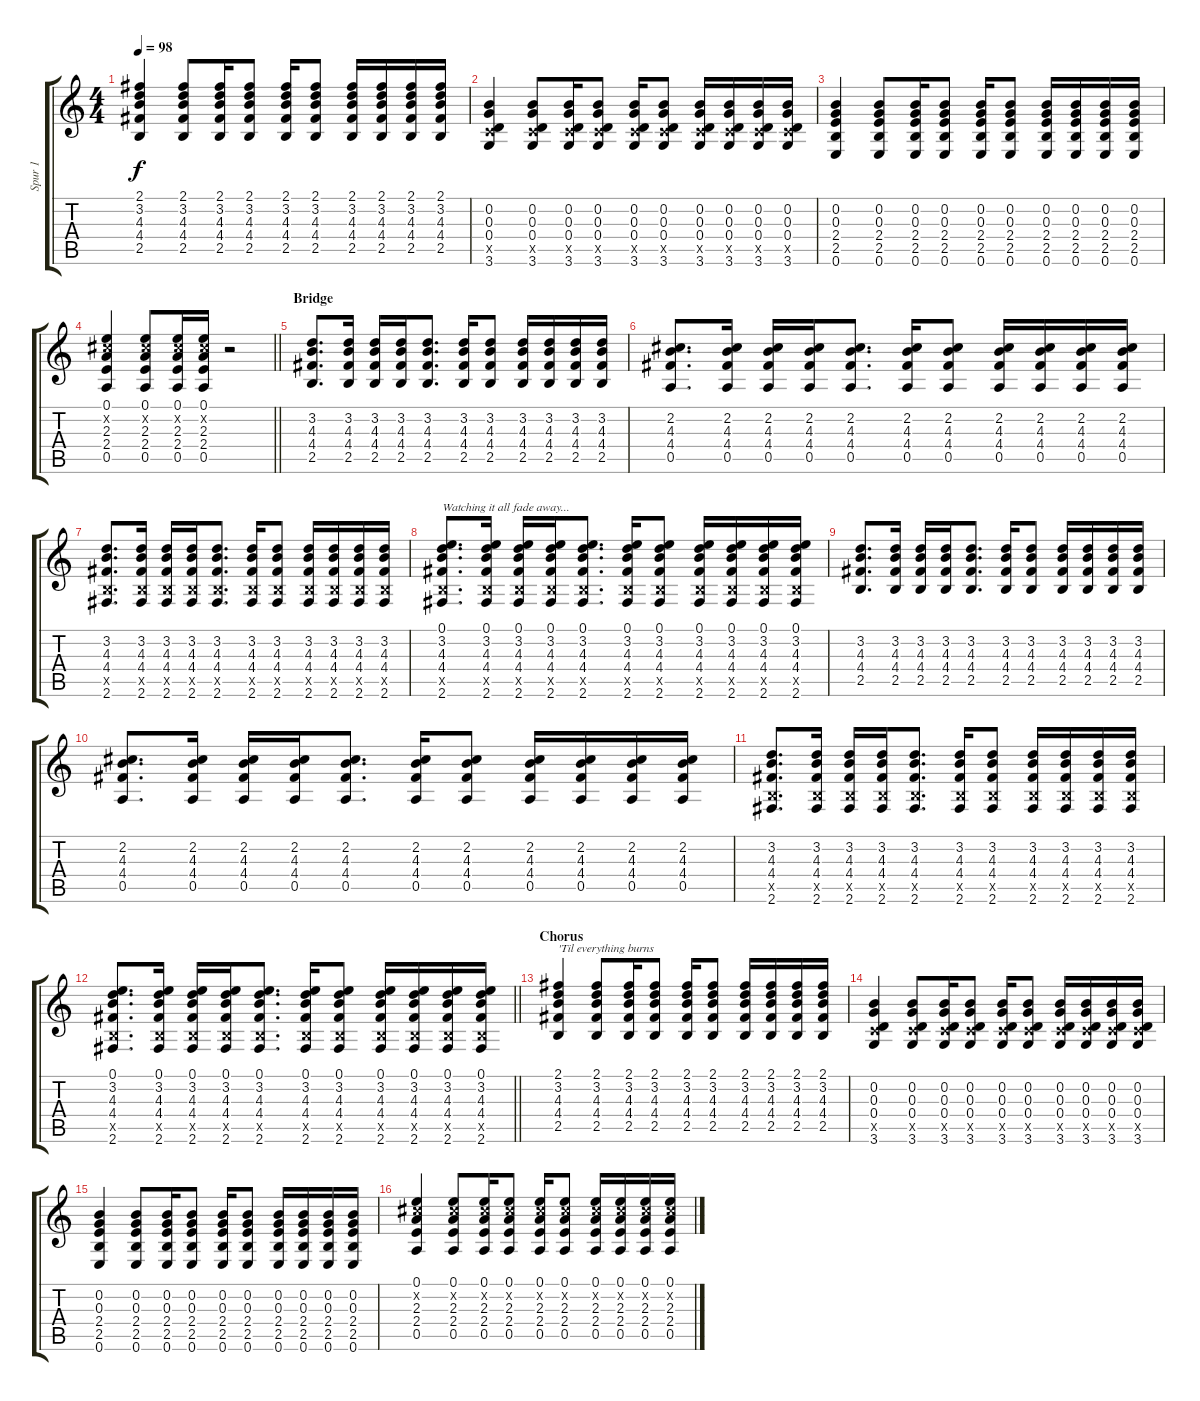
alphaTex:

\track ("Spur 1" "Spur 1") {instrument acousticguitarsteel}
\staff {score tabs}
\tuning (E4 B3 G3 D3 A2 E2) {hide}
\ts (4 4)
\tempo 98
\clef g2
\ks c
(2.1 3.2 4.3 4.4 2.5).4{dy f} (2.1 3.2 4.3 4.4 2.5).8 (2.1 3.2 4.3 4.4 2.5).16 (2.1 3.2 4.3 4.4 2.5).8 (2.1 3.2 4.3 4.4 2.5).16 (2.1 3.2 4.3 4.4 2.5).8 (2.1 3.2 4.3 4.4 2.5).16 (2.1 3.2 4.3 4.4 2.5).16 (2.1 3.2 4.3 4.4 2.5).16 (2.1 3.2 4.3 4.4 2.5).16 |
(0.2 0.3 0.4 3.5{x} 3.6).4 (0.2 0.3 0.4 3.5{x} 3.6).8 (0.2 0.3 0.4 3.5{x} 3.6).16 (0.2 0.3 0.4 3.5{x} 3.6).8 (0.2 0.3 0.4 3.5{x} 3.6).16 (0.2 0.3 0.4 3.5{x} 3.6).8 (0.2 0.3 0.4 3.5{x} 3.6).16 (0.2 0.3 0.4 3.5{x} 3.6).16 (0.2 0.3 0.4 3.5{x} 3.6).16 (0.2 0.3 0.4 3.5{x} 3.6).16 |
(0.2 0.3 2.4 2.5 0.6).4 (0.2 0.3 2.4 2.5 0.6).8 (0.2 0.3 2.4 2.5 0.6).16 (0.2 0.3 2.4 2.5 0.6).8 (0.2 0.3 2.4 2.5 0.6).16 (0.2 0.3 2.4 2.5 0.6).8 (0.2 0.3 2.4 2.5 0.6).16 (0.2 0.3 2.4 2.5 0.6).16 (0.2 0.3 2.4 2.5 0.6).16 (0.2 0.3 2.4 2.5 0.6).16 |
\barLineRight lightlight
(0.1 2.2{x} 2.3 2.4 0.5).4 (0.1 2.2{x} 2.3 2.4 0.5).8 (0.1 2.2{x} 2.3 2.4 0.5).16 (0.1 2.2{x} 2.3 2.4 0.5).16 r.2 |
\section ("" "Bridge")
(3.2 4.3 4.4 2.5).8{d} (3.2 4.3 4.4 2.5).16 (3.2 4.3 4.4 2.5).16 (3.2 4.3 4.4 2.5).16 (3.2 4.3 4.4 2.5).8{d} (3.2 4.3 4.4 2.5).16 (3.2 4.3 4.4 2.5).8 (3.2 4.3 4.4 2.5).16 (3.2 4.3 4.4 2.5).16 (3.2 4.3 4.4 2.5).16 (3.2 4.3 4.4 2.5).16 |
(2.2 4.3 4.4 0.5).8{d} (2.2 4.3 4.4 0.5).16 (2.2 4.3 4.4 0.5).16 (2.2 4.3 4.4 0.5).16 (2.2 4.3 4.4 0.5).8{d} (2.2 4.3 4.4 0.5).16 (2.2 4.3 4.4 0.5).8 (2.2 4.3 4.4 0.5).16 (2.2 4.3 4.4 0.5).16 (2.2 4.3 4.4 0.5).16 (2.2 4.3 4.4 0.5).16 |
(3.2 4.3 4.4 2.5{x} 2.6).8{d} (3.2 4.3 4.4 2.5{x} 2.6).16 (3.2 4.3 4.4 2.5{x} 2.6).16 (3.2 4.3 4.4 2.5{x} 2.6).16 (3.2 4.3 4.4 2.5{x} 2.6).8{d} (3.2 4.3 4.4 2.5{x} 2.6).16 (3.2 4.3 4.4 2.5{x} 2.6).8 (3.2 4.3 4.4 2.5{x} 2.6).16 (3.2 4.3 4.4 2.5{x} 2.6).16 (3.2 4.3 4.4 2.5{x} 2.6).16 (3.2 4.3 4.4 2.5{x} 2.6).16 |
(0.1 3.2 4.3 4.4 2.5{x} 2.6).8{d txt "Watching it all fade away..."} (0.1 3.2 4.3 4.4 2.5{x} 2.6).16 (0.1 3.2 4.3 4.4 2.5{x} 2.6).16 (0.1 3.2 4.3 4.4 2.5{x} 2.6).16 (0.1 3.2 4.3 4.4 2.5{x} 2.6).8{d} (0.1 3.2 4.3 4.4 2.5{x} 2.6).16 (0.1 3.2 4.3 4.4 2.5{x} 2.6).8 (0.1 3.2 4.3 4.4 2.5{x} 2.6).16 (0.1 3.2 4.3 4.4 2.5{x} 2.6).16 (0.1 3.2 4.3 4.4 2.5{x} 2.6).16 (0.1 3.2 4.3 4.4 2.5{x} 2.6).16 |
(3.2 4.3 4.4 2.5).8{d} (3.2 4.3 4.4 2.5).16 (3.2 4.3 4.4 2.5).16 (3.2 4.3 4.4 2.5).16 (3.2 4.3 4.4 2.5).8{d} (3.2 4.3 4.4 2.5).16 (3.2 4.3 4.4 2.5).8 (3.2 4.3 4.4 2.5).16 (3.2 4.3 4.4 2.5).16 (3.2 4.3 4.4 2.5).16 (3.2 4.3 4.4 2.5).16 |
(2.2 4.3 4.4 0.5).8{d} (2.2 4.3 4.4 0.5).16 (2.2 4.3 4.4 0.5).16 (2.2 4.3 4.4 0.5).16 (2.2 4.3 4.4 0.5).8{d} (2.2 4.3 4.4 0.5).16 (2.2 4.3 4.4 0.5).8 (2.2 4.3 4.4 0.5).16 (2.2 4.3 4.4 0.5).16 (2.2 4.3 4.4 0.5).16 (2.2 4.3 4.4 0.5).16 |
(3.2 4.3 4.4 2.5{x} 2.6).8{d} (3.2 4.3 4.4 2.5{x} 2.6).16 (3.2 4.3 4.4 2.5{x} 2.6).16 (3.2 4.3 4.4 2.5{x} 2.6).16 (3.2 4.3 4.4 2.5{x} 2.6).8{d} (3.2 4.3 4.4 2.5{x} 2.6).16 (3.2 4.3 4.4 2.5{x} 2.6).8 (3.2 4.3 4.4 2.5{x} 2.6).16 (3.2 4.3 4.4 2.5{x} 2.6).16 (3.2 4.3 4.4 2.5{x} 2.6).16 (3.2 4.3 4.4 2.5{x} 2.6).16 |
\barLineRight lightlight
(0.1 3.2 4.3 4.4 2.5{x} 2.6).8{d} (0.1 3.2 4.3 4.4 2.5{x} 2.6).16 (0.1 3.2 4.3 4.4 2.5{x} 2.6).16 (0.1 3.2 4.3 4.4 2.5{x} 2.6).16 (0.1 3.2 4.3 4.4 2.5{x} 2.6).8{d} (0.1 3.2 4.3 4.4 2.5{x} 2.6).16 (0.1 3.2 4.3 4.4 2.5{x} 2.6).8 (0.1 3.2 4.3 4.4 2.5{x} 2.6).16 (0.1 3.2 4.3 4.4 2.5{x} 2.6).16 (0.1 3.2 4.3 4.4 2.5{x} 2.6).16 (0.1 3.2 4.3 4.4 2.5{x} 2.6).16 |
\section ("" "Chorus")
(2.1 3.2 4.3 4.4 2.5).4{txt "'Til everything burns"} (2.1 3.2 4.3 4.4 2.5).8 (2.1 3.2 4.3 4.4 2.5).16 (2.1 3.2 4.3 4.4 2.5).8 (2.1 3.2 4.3 4.4 2.5).16 (2.1 3.2 4.3 4.4 2.5).8 (2.1 3.2 4.3 4.4 2.5).16 (2.1 3.2 4.3 4.4 2.5).16 (2.1 3.2 4.3 4.4 2.5).16 (2.1 3.2 4.3 4.4 2.5).16 |
(0.2 0.3 0.4 3.5{x} 3.6).4 (0.2 0.3 0.4 3.5{x} 3.6).8 (0.2 0.3 0.4 3.5{x} 3.6).16 (0.2 0.3 0.4 3.5{x} 3.6).8 (0.2 0.3 0.4 3.5{x} 3.6).16 (0.2 0.3 0.4 3.5{x} 3.6).8 (0.2 0.3 0.4 3.5{x} 3.6).16 (0.2 0.3 0.4 3.5{x} 3.6).16 (0.2 0.3 0.4 3.5{x} 3.6).16 (0.2 0.3 0.4 3.5{x} 3.6).16 |
(0.2 0.3 2.4 2.5 0.6).4 (0.2 0.3 2.4 2.5 0.6).8 (0.2 0.3 2.4 2.5 0.6).16 (0.2 0.3 2.4 2.5 0.6).8 (0.2 0.3 2.4 2.5 0.6).16 (0.2 0.3 2.4 2.5 0.6).8 (0.2 0.3 2.4 2.5 0.6).16 (0.2 0.3 2.4 2.5 0.6).16 (0.2 0.3 2.4 2.5 0.6).16 (0.2 0.3 2.4 2.5 0.6).16 |
(0.1 2.2{x} 2.3 2.4 0.5).4 (0.1 2.2{x} 2.3 2.4 0.5).8 (0.1 2.2{x} 2.3 2.4 0.5).16 (0.1 2.2{x} 2.3 2.4 0.5).8 (0.1 2.2{x} 2.3 2.4 0.5).16 (0.1 2.2{x} 2.3 2.4 0.5).8 (0.1 2.2{x} 2.3 2.4 0.5).16 (0.1 2.2{x} 2.3 2.4 0.5).16 (0.1 2.2{x} 2.3 2.4 0.5).16 (0.1 2.2{x} 2.3 2.4 0.5).16
